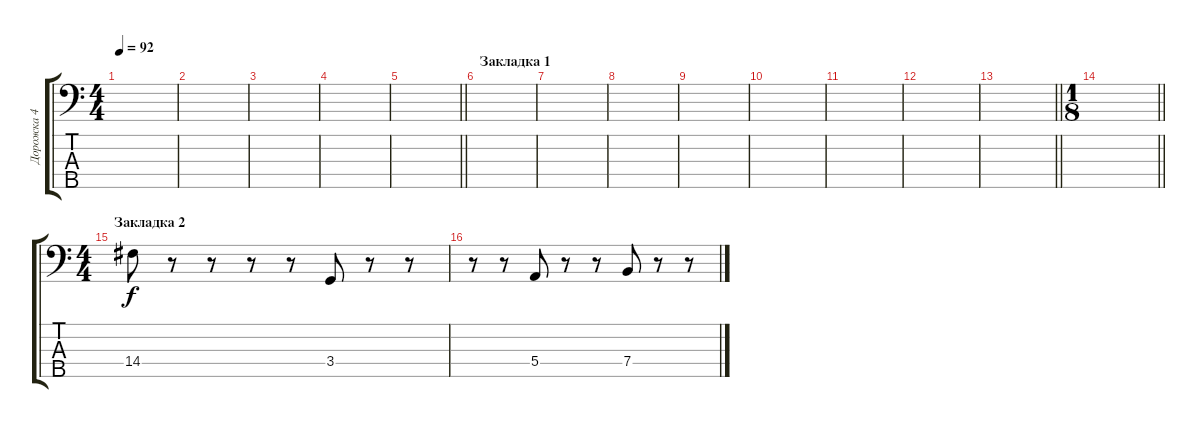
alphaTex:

\track ("Дорожка 4" "Дорожка 4") {instrument electricbassfinger}
\staff {score tabs}
\tuning (G2 D2 A1 E1 B0) {hide}
\ts (4 4)
\tempo 92
\clef f4
\ks c
|
|
|
|
\barLineRight lightlight
|
\section ("" "Закладка 1")
|
|
|
|
|
|
|
\barLineRight lightlight
|
\ts (1 8)
\barLineRight lightlight
|
\ts (4 4)
\section ("" "Закладка 2")
14.4.8 r.8 r.8 r.8 r.8 3.4.8{dy f} r.8 r.8 |
r.8 r.8 5.4.8 r.8 r.8 7.4.8 r.8 r.8
